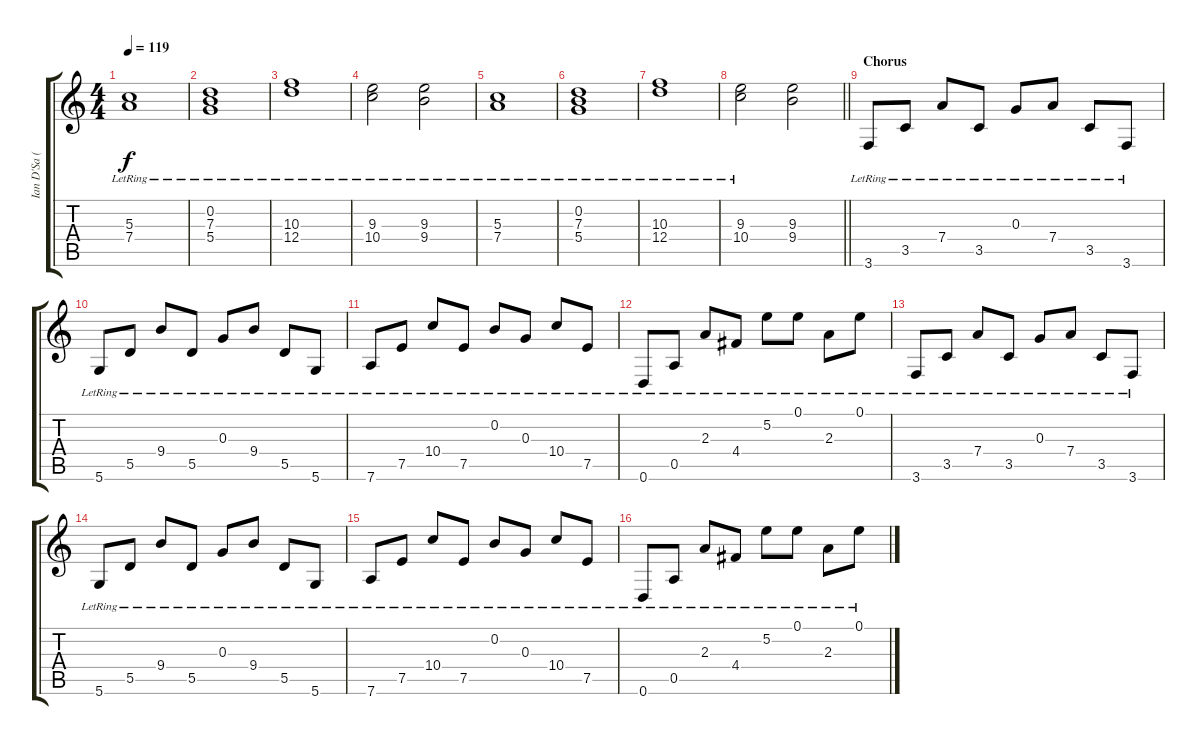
\track ("Ian D'Sa (Guitar 1)" "Ian D'Sa (") {instrument electricguitarclean}
\staff {score tabs}
\tuning (E4 B3 G3 D3 A2 D2) {hide}
\ts (4 4)
\tempo 119
\clef g2
\ks c
(5.3{lr} 7.4{lr}).1{dy f} |
(0.2 7.3{lr} 5.4{lr}).1 |
(10.3{lr} 12.4{lr}).1 |
(9.3{lr} 10.4{lr}).2 (9.3{lr} 9.4{lr}).2 |
(5.3{lr} 7.4{lr}).1 |
(0.2 7.3{lr} 5.4{lr}).1 |
(10.3{lr} 12.4{lr}).1 |
\barLineRight lightlight
(9.3{lr} 10.4{lr}).2 (9.3 9.4).2 |
\section ("" "Chorus")
3.6{lr}.8 3.5{lr}.8 7.4{lr}.8 3.5{lr}.8 0.3{lr}.8 7.4{lr}.8 3.5{lr}.8 3.6{lr}.8 |
5.6{lr}.8 5.5{lr}.8 9.4{lr}.8 5.5{lr}.8 0.3{lr}.8 9.4{lr}.8 5.5{lr}.8 5.6{lr}.8 |
7.6{lr}.8 7.5{lr}.8 10.4{lr}.8 7.5{lr}.8 0.2{lr}.8 0.3{lr}.8 10.4{lr}.8 7.5{lr}.8 |
0.6{lr}.8 0.5{lr}.8 2.3{lr}.8 4.4{lr}.8 5.2{lr}.8 0.1{lr}.8 2.3{lr}.8 0.1{lr}.8 |
3.6{lr}.8 3.5{lr}.8 7.4{lr}.8 3.5{lr}.8 0.3{lr}.8 7.4{lr}.8 3.5{lr}.8 3.6{lr}.8 |
5.6{lr}.8 5.5{lr}.8 9.4{lr}.8 5.5{lr}.8 0.3{lr}.8 9.4{lr}.8 5.5{lr}.8 5.6{lr}.8 |
7.6{lr}.8 7.5{lr}.8 10.4{lr}.8 7.5{lr}.8 0.2{lr}.8 0.3{lr}.8 10.4{lr}.8 7.5{lr}.8 |
0.6{lr}.8 0.5{lr}.8 2.3{lr}.8 4.4{lr}.8 5.2{lr}.8 0.1{lr}.8 2.3{lr}.8 0.1{lr}.8
